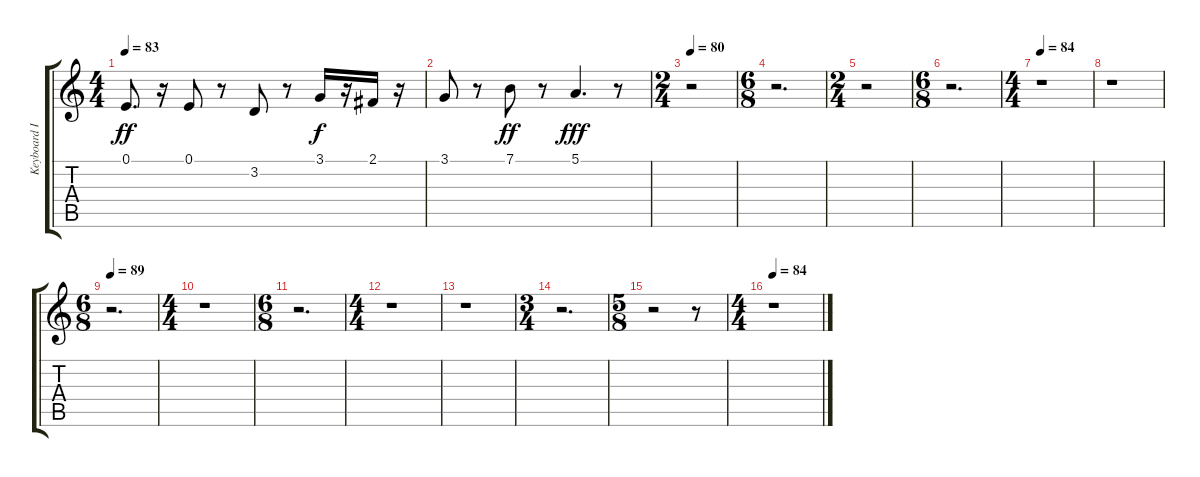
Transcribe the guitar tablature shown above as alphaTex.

\track ("Keyboard IV" "Keyboard I") {instrument tubularbells}
\staff {score tabs}
\tuning (E4 B3 G3 D3 A2 E2) {hide}
\ts (4 4)
\tempo 83
\clef g2
\ks c
0.1.8{d dy ff} r.16 0.1.8 r.8 3.2.8 r.8 3.1.16{dy f} r.16 2.1.16 r.16 |
3.1.8 r.8 7.1.8{dy ff} r.8 5.1.4{d dy fff} r.8 |
\ts (2 4)
\tempo 80
r.2 |
\ts (6 8)
r.2{d} |
\ts (2 4)
r.2 |
\ts (6 8)
r.2{d} |
\ts (4 4)
\tempo 84
r.1 |
r.1 |
\ts (6 8)
\tempo 89
r.2{d} |
\ts (4 4)
r.1 |
\ts (6 8)
r.2{d} |
\ts (4 4)
r.1 |
r.1 |
\ts (3 4)
r.2{d} |
\ts (5 8)
r.2 r.8 |
\ts (4 4)
\tempo 84
r.1
